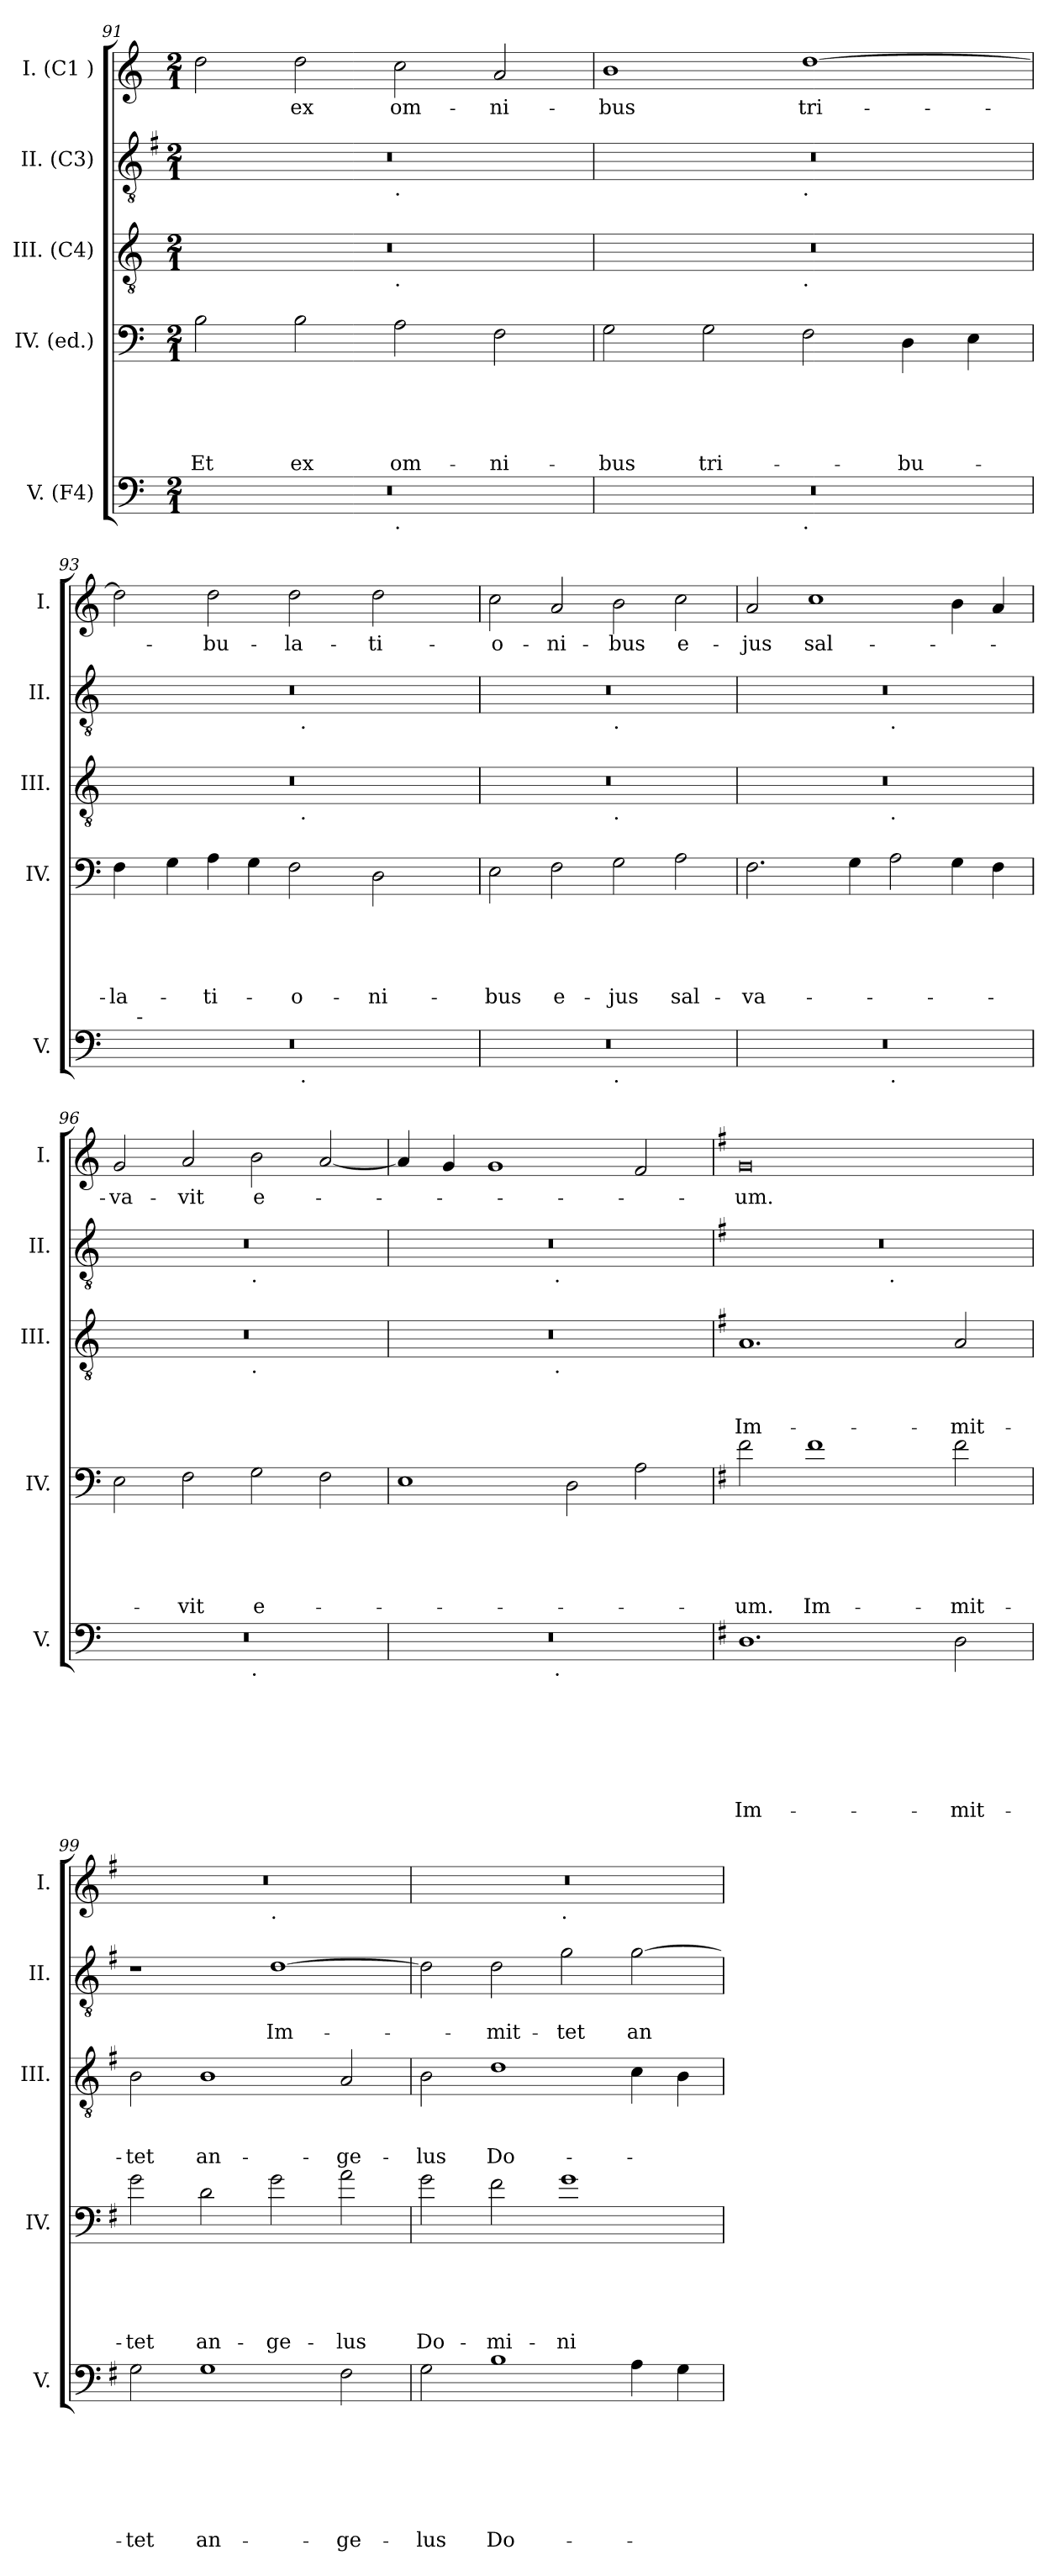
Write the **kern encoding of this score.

**kern	**text	**text	**text	**text	**text	**text	**text	**kern	**text	**text	**text	**text	**text	**kern	**text	**text	**text	**kern	**text	**text	**kern	**text
*part5	*part5	*part5	*part5	*part5	*part5	*part5	*part5	*part4	*part4	*part4	*part4	*part4	*part4	*part3	*part3	*part3	*part3	*part2	*part2	*part2	*part1	*part1
*staff5	*staff5	*staff5	*staff5	*staff5	*staff5	*staff5	*staff5	*staff4	*staff4	*staff4	*staff4	*staff4	*staff4	*staff3	*staff3	*staff3	*staff3	*staff2	*staff2	*staff2	*staff1	*staff1
*I"V. (F4)	*	*	*	*	*	*	*	*I"IV. (ed.)	*	*	*	*	*	*I"III. (C4)	*	*	*	*I"II. (C3)	*	*	*I"I. (C1 )	*
*I'V.	*	*	*	*	*	*	*	*I'IV.	*	*	*	*	*	*I'III.	*	*	*	*I'II.	*	*	*I'I.	*
*clefF4	*	*	*	*	*	*	*	*clefF4	*	*	*	*	*	*clefGv2	*	*	*	*clefGv2	*	*	*clefG2	*
*k[]	*	*	*	*	*	*	*	*k[]	*	*	*	*	*	*k[]	*	*	*	*k[f#]	*	*	*k[]	*
*C:	*	*	*	*	*	*	*	*C:	*	*	*	*	*	*C:	*	*	*	*G:	*	*	*C:	*
*M2/1	*	*	*	*	*	*	*	*M2/1	*	*	*	*	*	*M2/1	*	*	*	*M2/1	*	*	*M2/1	*
=91	=91	=91	=91	=91	=91	=91	=91	=91	=91	=91	=91	=91	=91	=91	=91	=91	=91	=91	=91	=91	=91	=91
!	!	!	!	!	!	!	!	!	!	!	!	!	!LO:LY:b	!	!	!	!	!	!	!	!	!
*^	*	*	*	*	*	*	*	*	*	*	*	*	*	*^	*	*	*	*^	*	*	*	*
0r	1ryy	.	.	.	.	.	.	.	2B\	.	.	.	.	Et	0r	1ryy	.	.	.	0r	1ryy	.	.	2dd\	.
!	!	!	!	!	!	!	!	!	!	!	!	!	!	!LO:LY:b	!	!	!	!	!	!	!	!	!	!	!LO:LY:b
.	.	.	.	.	.	.	.	.	2B\	.	.	.	.	ex	.	.	.	.	.	.	.	.	.	2dd\	ex
!	!	!	!	!	!	!	!	!	!	!	!	!	!	!	!	!	!	!	!	!	!LO:TX:b:t=.	!	!	!	!
!	!	!	!	!	!	!	!	!	!	!	!	!	!	!	!	!LO:TX:b:t=.	!	!	!	!	!	!	!	!	!
!	!LO:TX:b:t=.	!	!	!	!	!	!	!	!	!	!	!	!	!	!	!	!	!	!	!	!	!	!	!	!
!	!	!	!	!	!	!	!	!	!	!	!	!	!	!LO:LY:b	!	!	!	!	!	!	!	!	!	!	!LO:LY:b
.	1ryy	.	.	.	.	.	.	.	2A\	.	.	.	.	om-	.	1ryy	.	.	.	.	1ryy	.	.	2cc\	om-
!	!	!	!	!	!	!	!	!	!	!	!	!	!	!LO:LY:b	!	!	!	!	!	!	!	!	!	!	!LO:LY:b
.	.	.	.	.	.	.	.	.	2F\	.	.	.	.	-ni-	.	.	.	.	.	.	.	.	.	2a/	-ni-
=92	=92	=92	=92	=92	=92	=92	=92	=92	=92	=92	=92	=92	=92	=92	=92	=92	=92	=92	=92	=92	=92	=92	=92	=92	=92
!	!	!	!	!	!	!	!	!	!	!	!	!	!	!LO:LY:b	!	!	!	!	!	!	!	!	!	!	!LO:LY:b
0r	1ryy	.	.	.	.	.	.	.	2G\	.	.	.	.	-bus	0r	1ryy	.	.	.	0r	1ryy	.	.	1b	-bus
!	!	!	!	!	!	!	!	!	!	!	!	!	!	!LO:LY:b	!	!	!	!	!	!	!	!	!	!	!
.	.	.	.	.	.	.	.	.	2G\	.	.	.	.	tri-	.	.	.	.	.	.	.	.	.	.	.
!	!	!	!	!	!	!	!	!	!	!	!	!	!	!	!	!	!	!	!	!	!LO:TX:b:t=.	!	!	!	!
!	!	!	!	!	!	!	!	!	!	!	!	!	!	!	!	!LO:TX:b:t=.	!	!	!	!	!	!	!	!	!
!	!LO:TX:b:t=.	!	!	!	!	!	!	!	!	!	!	!	!	!	!	!	!	!	!	!	!	!	!	!	!
!	!	!	!	!	!	!	!	!	!	!	!	!	!	!	!	!	!	!	!	!	!	!	!	!	!LO:LY:b
.	1ryy	.	.	.	.	.	.	.	2F\	.	.	.	.	.	.	1ryy	.	.	.	.	1ryy	.	.	[>1dd	tri-
!	!	!	!	!	!	!	!	!	!	!	!	!	!	!LO:LY:b	!	!	!	!	!	!	!	!	!	!	!
.	.	.	.	.	.	.	.	.	4D\	.	.	.	.	-bu-	.	.	.	.	.	.	.	.	.	.	.
.	.	.	.	.	.	.	.	.	4E\	.	.	.	.	.	.	.	.	.	.	.	.	.	.	.	.
*v	*v	*	*	*	*	*	*	*	*	*	*	*	*	*	*	*	*	*	*	*	*	*	*	*	*
!!LO:PB:g=z
=93	=93	=93	=93	=93	=93	=93	=93	=93	=93	=93	=93	=93	=93	=93	=93	=93	=93	=93	=93	=93	=93	=93	=93	=93
*	*	*	*	*	*	*	*	*	*	*	*	*	*	*	*	*	*	*	*k[]	*	*	*	*	*
*	*	*	*	*	*	*	*	*	*	*	*	*	*	*	*	*	*	*	*C:	*	*	*	*	*
*^	*	*	*	*	*	*	*	*	*	*	*	*	*	*	*	*	*	*	*	*	*	*	*	*
!	!	!	!	!	!	!	!	!	!	!	!	!	!	!LO:LY:b	!	!	!	!	!	!	!	!	!	!	!
*	*^	*	*	*	*	*	*	*	*	*	*	*	*	*	*	*	*	*	*	*	*	*	*	*	*
0r	16.ryy	1ryy	.	.	.	.	.	.	.	4F\	.	.	.	.	-la-	0r	1ryy	.	.	.	0r	1ryy	.	.	2dd\]	.
!	!LO:TX:a:t=-	!	!	!	!	!	!	!	!	!	!	!	!	!	!	!	!	!	!	!	!	!	!	!	!	!
.	1ryy	.	.	.	.	.	.	.	.	.	.	.	.	.	.	.	.	.	.	.	.	.	.	.	.	.
.	.	.	.	.	.	.	.	.	.	4G\	.	.	.	.	.	.	.	.	.	.	.	.	.	.	.	.
!	!	!	!	!	!	!	!	!	!	!	!	!	!	!	!LO:LY:b	!	!	!	!	!	!	!	!	!	!	!LO:LY:b
.	.	.	.	.	.	.	.	.	.	4A\	.	.	.	.	-ti-	.	.	.	.	.	.	.	.	.	2dd\	-bu-
.	.	.	.	.	.	.	.	.	.	4G\	.	.	.	.	.	.	.	.	.	.	.	.	.	.	.	.
!	!	!	!	!	!	!	!	!	!	!	!	!	!	!	!LO:LY:b	!	!	!	!	!	!	!	!	!	!	!LO:LY:b
.	.	32ryy	.	.	.	.	.	.	.	2F\	.	.	.	.	-o-	.	32ryy	.	.	.	.	32ryy	.	.	2dd\	-la-
!	!	!	!	!	!	!	!	!	!	!	!	!	!	!	!	!	!	!	!	!	!	!LO:TX:b:t=.	!	!	!	!
!	!	!	!	!	!	!	!	!	!	!	!	!	!	!	!	!	!LO:TX:b:t=.	!	!	!	!	!	!	!	!	!
!	!	!LO:TX:b:t=.	!	!	!	!	!	!	!	!	!	!	!	!	!	!	!	!	!	!	!	!	!	!	!	!
.	.	2ryy	.	.	.	.	.	.	.	.	.	.	.	.	.	.	2ryy	.	.	.	.	2ryy	.	.	.	.
.	2ryy	.	.	.	.	.	.	.	.	.	.	.	.	.	.	.	.	.	.	.	.	.	.	.	.	.
!	!	!	!	!	!	!	!	!	!	!	!	!	!	!	!LO:LY:b	!	!	!	!	!	!	!	!	!	!	!LO:LY:b
.	.	.	.	.	.	.	.	.	.	2D\	.	.	.	.	-ni-	.	.	.	.	.	.	.	.	.	2dd\	-ti-
.	.	4...ryy	.	.	.	.	.	.	.	.	.	.	.	.	.	.	4...ryy	.	.	.	.	4...ryy	.	.	.	.
.	4ryy	.	.	.	.	.	.	.	.	.	.	.	.	.	.	.	.	.	.	.	.	.	.	.	.	.
.	8ryy	.	.	.	.	.	.	.	.	.	.	.	.	.	.	.	.	.	.	.	.	.	.	.	.	.
.	32ryy	.	.	.	.	.	.	.	.	.	.	.	.	.	.	.	.	.	.	.	.	.	.	.	.	.
=94	=94	=94	=94	=94	=94	=94	=94	=94	=94	=94	=94	=94	=94	=94	=94	=94	=94	=94	=94	=94	=94	=94	=94	=94	=94	=94
!	!	!	!	!	!	!	!	!	!	!	!	!	!	!	!LO:LY:b	!	!	!	!	!	!	!	!	!	!	!LO:LY:b
*	*v	*v	*	*	*	*	*	*	*	*	*	*	*	*	*	*	*	*	*	*	*	*	*	*	*	*
0r	1ryy	.	.	.	.	.	.	.	2E\	.	.	.	.	-bus	0r	1ryy	.	.	.	0r	1ryy	.	.	2cc\	-o-
!	!	!	!	!	!	!	!	!	!	!	!	!	!	!LO:LY:b	!	!	!	!	!	!	!	!	!	!	!LO:LY:b
.	.	.	.	.	.	.	.	.	2F\	.	.	.	.	e-	.	.	.	.	.	.	.	.	.	2a/	-ni-
!	!	!	!	!	!	!	!	!	!	!	!	!	!	!	!	!	!	!	!	!	!LO:TX:b:t=.	!	!	!	!
!	!	!	!	!	!	!	!	!	!	!	!	!	!	!	!	!LO:TX:b:t=.	!	!	!	!	!	!	!	!	!
!	!LO:TX:b:t=.	!	!	!	!	!	!	!	!	!	!	!	!	!	!	!	!	!	!	!	!	!	!	!	!
!	!	!	!	!	!	!	!	!	!	!	!	!	!	!LO:LY:b	!	!	!	!	!	!	!	!	!	!	!LO:LY:b
.	1ryy	.	.	.	.	.	.	.	2G\	.	.	.	.	-jus	.	1ryy	.	.	.	.	1ryy	.	.	2b\	-bus
!	!	!	!	!	!	!	!	!	!	!	!	!	!	!LO:LY:b	!	!	!	!	!	!	!	!	!	!	!LO:LY:b
.	.	.	.	.	.	.	.	.	2A\	.	.	.	.	sal-	.	.	.	.	.	.	.	.	.	2cc\	e-
=95	=95	=95	=95	=95	=95	=95	=95	=95	=95	=95	=95	=95	=95	=95	=95	=95	=95	=95	=95	=95	=95	=95	=95	=95	=95
!	!	!	!	!	!	!	!	!	!	!	!	!	!	!LO:LY:b	!	!	!	!	!	!	!	!	!	!	!LO:LY:b
0r	1ryy	.	.	.	.	.	.	.	2.F\	.	.	.	.	-va-	0r	1ryy	.	.	.	0r	1ryy	.	.	2a/	-jus
!	!	!	!	!	!	!	!	!	!	!	!	!	!	!	!	!	!	!	!	!	!	!	!	!	!LO:LY:b
.	.	.	.	.	.	.	.	.	.	.	.	.	.	.	.	.	.	.	.	.	.	.	.	1cc	sal-
.	.	.	.	.	.	.	.	.	4G\	.	.	.	.	.	.	.	.	.	.	.	.	.	.	.	.
!	!	!	!	!	!	!	!	!	!	!	!	!	!	!	!	!	!	!	!	!	!LO:TX:b:t=.	!	!	!	!
!	!	!	!	!	!	!	!	!	!	!	!	!	!	!	!	!LO:TX:b:t=.	!	!	!	!	!	!	!	!	!
!	!LO:TX:b:t=.	!	!	!	!	!	!	!	!	!	!	!	!	!	!	!	!	!	!	!	!	!	!	!	!
.	1ryy	.	.	.	.	.	.	.	2A\	.	.	.	.	.	.	1ryy	.	.	.	.	1ryy	.	.	.	.
.	.	.	.	.	.	.	.	.	4G\	.	.	.	.	.	.	.	.	.	.	.	.	.	.	4b\	.
.	.	.	.	.	.	.	.	.	4F\	.	.	.	.	.	.	.	.	.	.	.	.	.	.	4a/	.
=96	=96	=96	=96	=96	=96	=96	=96	=96	=96	=96	=96	=96	=96	=96	=96	=96	=96	=96	=96	=96	=96	=96	=96	=96	=96
!	!	!	!	!	!	!	!	!	!	!	!	!	!	!	!	!	!	!	!	!	!	!	!	!	!LO:LY:b
0r	1ryy	.	.	.	.	.	.	.	2E\	.	.	.	.	.	0r	1ryy	.	.	.	0r	1ryy	.	.	2g/	-va-
!	!	!	!	!	!	!	!	!	!	!	!	!	!	!LO:LY:b	!	!	!	!	!	!	!	!	!	!	!LO:LY:b
.	.	.	.	.	.	.	.	.	2F\	.	.	.	.	-vit	.	.	.	.	.	.	.	.	.	2a/	-vit
!	!	!	!	!	!	!	!	!	!	!	!	!	!	!	!	!	!	!	!	!	!LO:TX:b:t=.	!	!	!	!
!	!	!	!	!	!	!	!	!	!	!	!	!	!	!	!	!LO:TX:b:t=.	!	!	!	!	!	!	!	!	!
!	!LO:TX:b:t=.	!	!	!	!	!	!	!	!	!	!	!	!	!	!	!	!	!	!	!	!	!	!	!	!
!	!	!	!	!	!	!	!	!	!	!	!	!	!	!LO:LY:b:rj	!	!	!	!	!	!	!	!	!	!	!LO:LY:b:rj
.	1ryy	.	.	.	.	.	.	.	2G\	.	.	.	.	e-	.	1ryy	.	.	.	.	1ryy	.	.	2b\	e-
.	.	.	.	.	.	.	.	.	2F\	.	.	.	.	.	.	.	.	.	.	.	.	.	.	[<2a/	.
=97	=97	=97	=97	=97	=97	=97	=97	=97	=97	=97	=97	=97	=97	=97	=97	=97	=97	=97	=97	=97	=97	=97	=97	=97	=97
0r	2ryy	.	.	.	.	.	.	.	1E	.	.	.	.	.	0r	2ryy	.	.	.	0r	2ryy	.	.	4a/]	.
.	.	.	.	.	.	.	.	.	.	.	.	.	.	.	.	.	.	.	.	.	.	.	.	4g/	.
.	4...ryy	.	.	.	.	.	.	.	.	.	.	.	.	.	.	4...ryy	.	.	.	.	4...ryy	.	.	1g	.
!	!	!	!	!	!	!	!	!	!	!	!	!	!	!	!	!	!	!	!	!	!LO:TX:b:t=.	!	!	!	!
!	!	!	!	!	!	!	!	!	!	!	!	!	!	!	!	!LO:TX:b:t=.	!	!	!	!	!	!	!	!	!
!	!LO:TX:b:t=.	!	!	!	!	!	!	!	!	!	!	!	!	!	!	!	!	!	!	!	!	!	!	!	!
.	1ryy	.	.	.	.	.	.	.	.	.	.	.	.	.	.	1ryy	.	.	.	.	1ryy	.	.	.	.
.	.	.	.	.	.	.	.	.	2D\	.	.	.	.	.	.	.	.	.	.	.	.	.	.	.	.
.	.	.	.	.	.	.	.	.	2A\	.	.	.	.	.	.	.	.	.	.	.	.	.	.	2f/	.
.	32ryy	.	.	.	.	.	.	.	.	.	.	.	.	.	.	32ryy	.	.	.	.	32ryy	.	.	.	.
*v	*v	*	*	*	*	*	*	*	*	*	*	*	*	*	*v	*v	*	*	*	*	*	*	*	*	*
!!LO:LB:g=z
=98	=98	=98	=98	=98	=98	=98	=98	=98	=98	=98	=98	=98	=98	=98	=98	=98	=98	=98	=98	=98	=98	=98	=98
*k[f#]	*	*	*	*	*	*	*	*k[f#]	*	*	*	*	*	*k[f#]	*	*	*	*k[f#]	*	*	*	*k[f#]	*
*G:	*	*	*	*	*	*	*	*G:	*	*	*	*	*	*G:	*	*	*	*G:	*	*	*	*G:	*
*^	*	*	*	*	*	*	*	*	*	*	*	*	*	*^	*	*	*	*	*	*	*	*	*
!	!	!	!	!	!	!	!	!LO:LY:b	!	!	!	!	!	!LO:LY:b	!	!	!	!	!LO:LY:b	!	!	!	!	!	!LO:LY:b
*v	*v	*	*	*	*	*	*	*	*	*	*	*	*	*	*v	*v	*	*	*	*	*	*	*	*	*
1.D	.	.	.	.	.	.	Im-	2f#\	.	.	.	.	-um.	1.A	.	.	Im-	0r	1ryy	.	.	0g	-um.
!	!	!	!	!	!	!	!	!	!	!	!	!	!LO:LY:b	!	!	!	!	!	!	!	!	!	!
.	.	.	.	.	.	.	.	1f#	.	.	.	.	Im-	.	.	.	.	.	.	.	.	.	.
.	.	.	.	.	.	.	.	.	.	.	.	.	.	.	.	.	.	.	32ryy	.	.	.	.
!	!	!	!	!	!	!	!	!	!	!	!	!	!	!	!	!	!	!	!LO:TX:b:t=.	!	!	!	!
.	.	.	.	.	.	.	.	.	.	.	.	.	.	.	.	.	.	.	2ryy	.	.	.	.
!	!	!	!	!	!	!	!LO:LY:b	!	!	!	!	!	!LO:LY:b	!	!	!	!LO:LY:b	!	!	!	!	!	!
2D\	.	.	.	.	.	.	-mit-	2f#\	.	.	.	.	-mit-	2A/	.	.	-mit-	.	.	.	.	.	.
.	.	.	.	.	.	.	.	.	.	.	.	.	.	.	.	.	.	.	4...ryy	.	.	.	.
=99	=99	=99	=99	=99	=99	=99	=99	=99	=99	=99	=99	=99	=99	=99	=99	=99	=99	=99	=99	=99	=99	=99	=99
!	!	!	!	!	!	!	!LO:LY:b	!	!	!	!	!	!LO:LY:b	!	!	!	!LO:LY:b	!	!	!	!	!	!
*	*	*	*	*	*	*	*	*	*	*	*	*	*	*	*	*	*	*v	*v	*	*	*^	*
2G\	.	.	.	.	.	.	-tet	2g\	.	.	.	.	-tet	2B\	.	.	-tet	1r	.	.	0r	1ryy	.
!	!	!	!	!	!	!	!LO:LY:b	!	!	!	!	!	!LO:LY:b	!	!	!	!LO:LY:b	!	!	!	!	!	!
1G	.	.	.	.	.	.	an-	2d\	.	.	.	.	an-	1B	.	.	an-	.	.	.	.	.	.
!	!	!	!	!	!	!	!	!	!	!	!	!	!	!	!	!	!	!	!	!	!	!LO:TX:b:t=.	!
!	!	!	!	!	!	!	!	!	!	!	!	!	!LO:LY:b	!	!	!	!	!	!	!LO:LY:b	!	!	!
.	.	.	.	.	.	.	.	2g\	.	.	.	.	-ge-	.	.	.	.	[<1d	.	Im-	.	1ryy	.
!	!	!	!	!	!	!	!LO:LY:b	!	!	!	!	!	!LO:LY:b	!	!	!	!LO:LY:b	!	!	!	!	!	!
2F#\	.	.	.	.	.	.	-ge-	2a\	.	.	.	.	-lus	2A/	.	.	-ge-	.	.	.	.	.	.
=100	=100	=100	=100	=100	=100	=100	=100	=100	=100	=100	=100	=100	=100	=100	=100	=100	=100	=100	=100	=100	=100	=100	=100
!	!	!	!	!	!	!	!LO:LY:b	!	!	!	!	!	!LO:LY:b	!	!	!	!LO:LY:b	!	!	!	!	!	!
2G\	.	.	.	.	.	.	-lus	2g\	.	.	.	.	Do-	2B\	.	.	-lus	2d\]	.	.	0r	1ryy	.
!	!	!	!	!	!	!	!LO:LY:b	!	!	!	!	!	!LO:LY:b	!	!	!	!LO:LY:b	!	!	!LO:LY:b	!	!	!
1B	.	.	.	.	.	.	Do-	2f#\	.	.	.	.	-mi-	1d	.	.	Do-	2d\	.	-mit-	.	.	.
!	!	!	!	!	!	!	!	!	!	!	!	!	!	!	!	!	!	!	!	!	!	!LO:TX:b:t=.	!
!	!	!	!	!	!	!	!	!	!	!	!	!	!LO:LY:b	!	!	!	!	!	!	!LO:LY:b	!	!	!
.	.	.	.	.	.	.	.	1g	.	.	.	.	-ni	.	.	.	.	2g\	.	-tet	.	1ryy	.
!	!	!	!	!	!	!	!	!	!	!	!	!	!	!	!	!	!	!	!	!LO:LY:b	!	!	!
4A\	.	.	.	.	.	.	.	.	.	.	.	.	.	4c\	.	.	.	[>2g\	.	an-	.	.	.
4G\	.	.	.	.	.	.	.	.	.	.	.	.	.	4B\	.	.	.	.	.	.	.	.	.
*	*	*	*	*	*	*	*	*	*	*	*	*	*	*	*	*	*	*	*	*	*v	*v	*
=	=	=	=	=	=	=	=	=	=	=	=	=	=	=	=	=	=	=	=	=	=	=
*-	*-	*-	*-	*-	*-	*-	*-	*-	*-	*-	*-	*-	*-	*-	*-	*-	*-	*-	*-	*-	*-	*-
